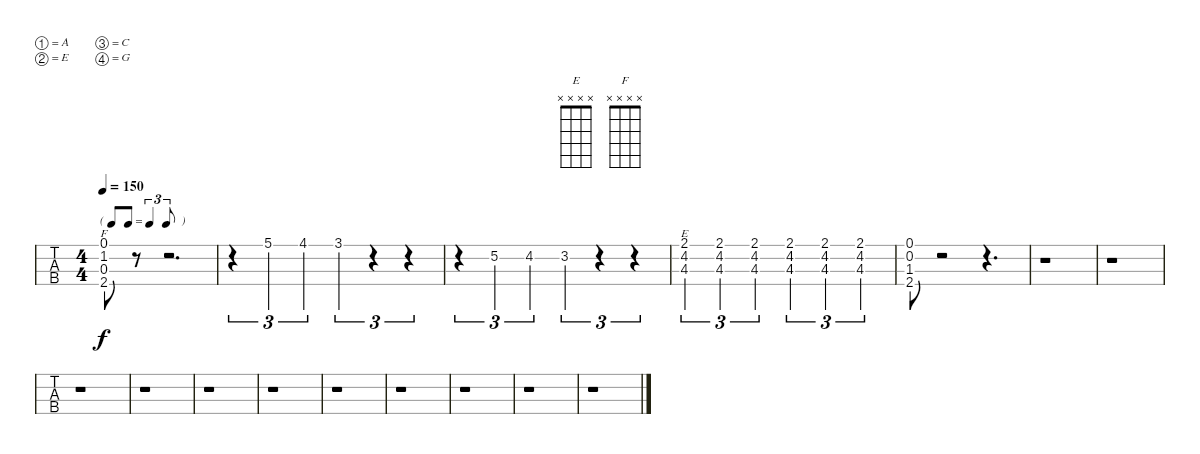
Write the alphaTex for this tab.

\bracketExtendMode nobrackets
\singleTrackTrackNamePolicy hidden
\multiTrackTrackNamePolicy hidden
\firstSystemTrackNameMode fullname
\firstSystemTrackNameOrientation horizontal
\otherSystemsTrackNameOrientation horizontal
\defaultBarNumberDisplay Hide
\track ("Ukulele (acoustic guitar part)" "S-Gt") {mute instrument shamisen}
\staff {tabs}
\tuning (A4 E4 C4 G4)
\chord ("E" x x x x)
\chord ("F" x x x x)
\ts (4 4)
\tf triplet8th
\tempo 150
\clef g2
\ks d
(2.4 0.3 1.2 0.1).8{ch "F" dy f} r.8 r.2{d} |
r.4{tu (3 2)} 5.1.4{tu (3 2)} 4.1.4{tu (3 2)} 3.1.4{tu (3 2)} r.4{tu (3 2)} r.4{tu (3 2)} |
r.4{tu (3 2)} 5.2.4{tu (3 2)} 4.2.4{tu (3 2)} 3.2.4{tu (3 2)} r.4{tu (3 2)} r.4{tu (3 2)} |
(4.3{st} 4.2{st} 2.1{st}).4{tu (3 2) ch "E"} (4.3{st} 4.2{st} 2.1{st}).4{tu (3 2)} (4.3{st} 4.2{st} 2.1{st}).4{tu (3 2)} (4.3{st} 4.2{st} 2.1{st}).4{tu (3 2)} (4.3{st} 4.2{st} 2.1{st}).4{tu (3 2)} (4.3{st} 4.2{st} 2.1{st}).4{tu (3 2)} |
(2.4 1.3 0.2 0.1).8 r.2 r.4{d} |
r.1 |
r.1 |
r.1 |
r.1 |
r.1 |
r.1 |
r.1 |
r.1 |
r.1 |
r.1 |
r.1
